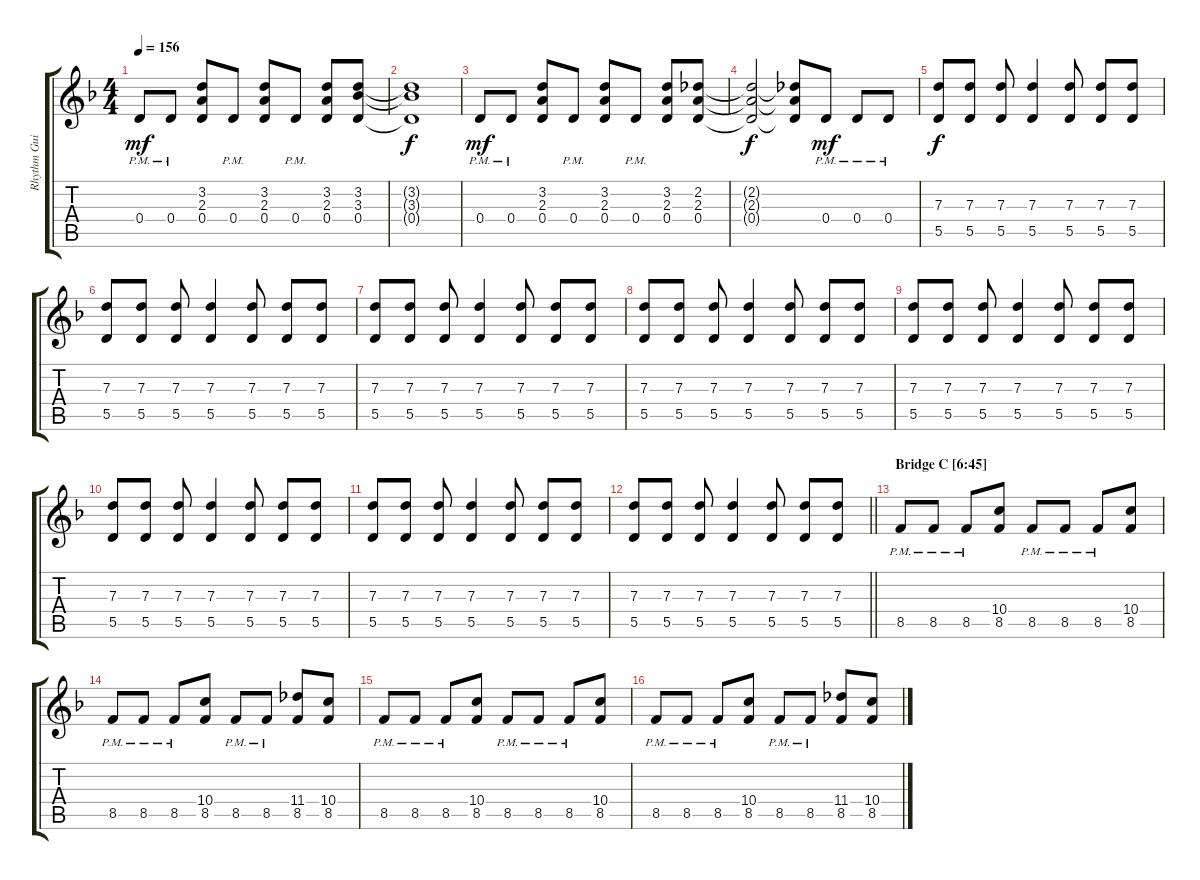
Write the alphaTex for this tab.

\track ("Rhythm Guitar" "Rhythm Gui") {instrument distortionguitar}
\staff {score tabs}
\tuning (E4 B3 G3 D3 A2 E2) {hide}
\ts (4 4)
\tempo 156
\clef g2
\ks dminor
0.4{pm}.8{dy mf} 0.4{pm}.8 (3.2 2.3 0.4).8 0.4{pm}.8 (3.2 2.3 0.4).8 0.4{pm}.8 (3.2 2.3 0.4).8 (3.2 3.3 0.4).8 |
(3.2{t} 3.3{t} 0.4{t}).1{dy f} |
0.4{pm}.8{dy mf} 0.4{pm}.8 (3.2 2.3 0.4).8 0.4{pm}.8 (3.2 2.3 0.4).8 0.4{pm}.8 (3.2 2.3 0.4).8 (2.2 2.3 0.4).8 |
(2.2{t} 2.3{t} 0.4{t}).2{dy f} (2.2{t} 2.3{t} 0.4{t}).8 0.4{pm}.8{dy mf} 0.4{pm}.8 0.4{pm}.8 |
(7.3 5.5).8{dy f} (7.3 5.5).8 (7.3 5.5).8 (7.3 5.5).4 (7.3 5.5).8 (7.3 5.5).8 (7.3 5.5).8 |
(7.3 5.5).8 (7.3 5.5).8 (7.3 5.5).8 (7.3 5.5).4 (7.3 5.5).8 (7.3 5.5).8 (7.3 5.5).8 |
(7.3 5.5).8 (7.3 5.5).8 (7.3 5.5).8 (7.3 5.5).4 (7.3 5.5).8 (7.3 5.5).8 (7.3 5.5).8 |
(7.3 5.5).8 (7.3 5.5).8 (7.3 5.5).8 (7.3 5.5).4 (7.3 5.5).8 (7.3 5.5).8 (7.3 5.5).8 |
(7.3 5.5).8 (7.3 5.5).8 (7.3 5.5).8 (7.3 5.5).4 (7.3 5.5).8 (7.3 5.5).8 (7.3 5.5).8 |
(7.3 5.5).8 (7.3 5.5).8 (7.3 5.5).8 (7.3 5.5).4 (7.3 5.5).8 (7.3 5.5).8 (7.3 5.5).8 |
(7.3 5.5).8 (7.3 5.5).8 (7.3 5.5).8 (7.3 5.5).4 (7.3 5.5).8 (7.3 5.5).8 (7.3 5.5).8 |
\barLineRight lightlight
(7.3 5.5).8 (7.3 5.5).8 (7.3 5.5).8 (7.3 5.5).4 (7.3 5.5).8 (7.3 5.5).8 (7.3 5.5).8 |
\section ("" "Bridge C [6:45]")
8.5{pm}.8 8.5{pm}.8 8.5{pm}.8 (10.4 8.5).8 8.5{pm}.8 8.5{pm}.8 8.5{pm}.8 (10.4 8.5).8 |
8.5{pm}.8 8.5{pm}.8 8.5{pm}.8 (10.4 8.5).8 8.5{pm}.8 8.5{pm}.8 (11.4 8.5).8 (10.4 8.5).8 |
8.5{pm}.8 8.5{pm}.8 8.5{pm}.8 (10.4 8.5).8 8.5{pm}.8 8.5{pm}.8 8.5{pm}.8 (10.4 8.5).8 |
8.5{pm}.8 8.5{pm}.8 8.5{pm}.8 (10.4 8.5).8 8.5{pm}.8 8.5{pm}.8 (11.4 8.5).8 (10.4 8.5).8
